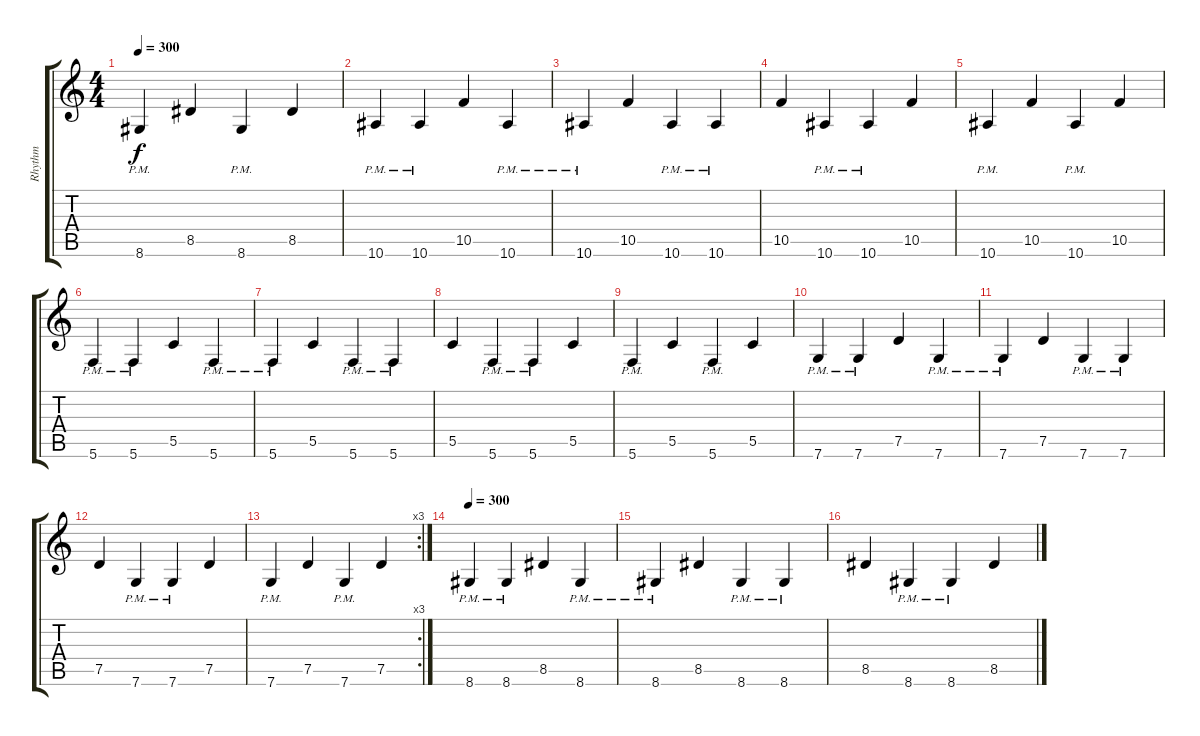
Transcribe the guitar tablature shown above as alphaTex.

\track ("Rhythm" "Rhythm") {instrument distortionguitar}
\staff {score tabs}
\tuning (D4 A3 F3 C3 G2 C2) {hide}
\ts (4 4)
\tempo 300
\clef g2
\ks c
8.6{pm}.4{dy f} 8.5.4 8.6{pm}.4 8.5.4 |
10.6{pm}.4 10.6{pm}.4 10.5.4 10.6{pm}.4 |
10.6{pm}.4 10.5.4 10.6{pm}.4 10.6{pm}.4 |
10.5.4 10.6{pm}.4 10.6{pm}.4 10.5.4 |
10.6{pm}.4 10.5.4 10.6{pm}.4 10.5.4 |
5.6{pm}.4 5.6{pm}.4 5.5.4 5.6{pm}.4 |
5.6{pm}.4 5.5.4 5.6{pm}.4 5.6{pm}.4 |
5.5.4 5.6{pm}.4 5.6{pm}.4 5.5.4 |
5.6{pm}.4 5.5.4 5.6{pm}.4 5.5.4 |
7.6{pm}.4 7.6{pm}.4 7.5.4 7.6{pm}.4 |
7.6{pm}.4 7.5.4 7.6{pm}.4 7.6{pm}.4 |
7.5.4 7.6{pm}.4 7.6{pm}.4 7.5.4 |
\rc 3
7.6{pm}.4 7.5.4 7.6{pm}.4 7.5.4 |
\tempo 300
8.6{pm}.4 8.6{pm}.4 8.5.4 8.6{pm}.4 |
8.6{pm}.4 8.5.4 8.6{pm}.4 8.6{pm}.4 |
8.5.4 8.6{pm}.4 8.6{pm}.4 8.5.4
